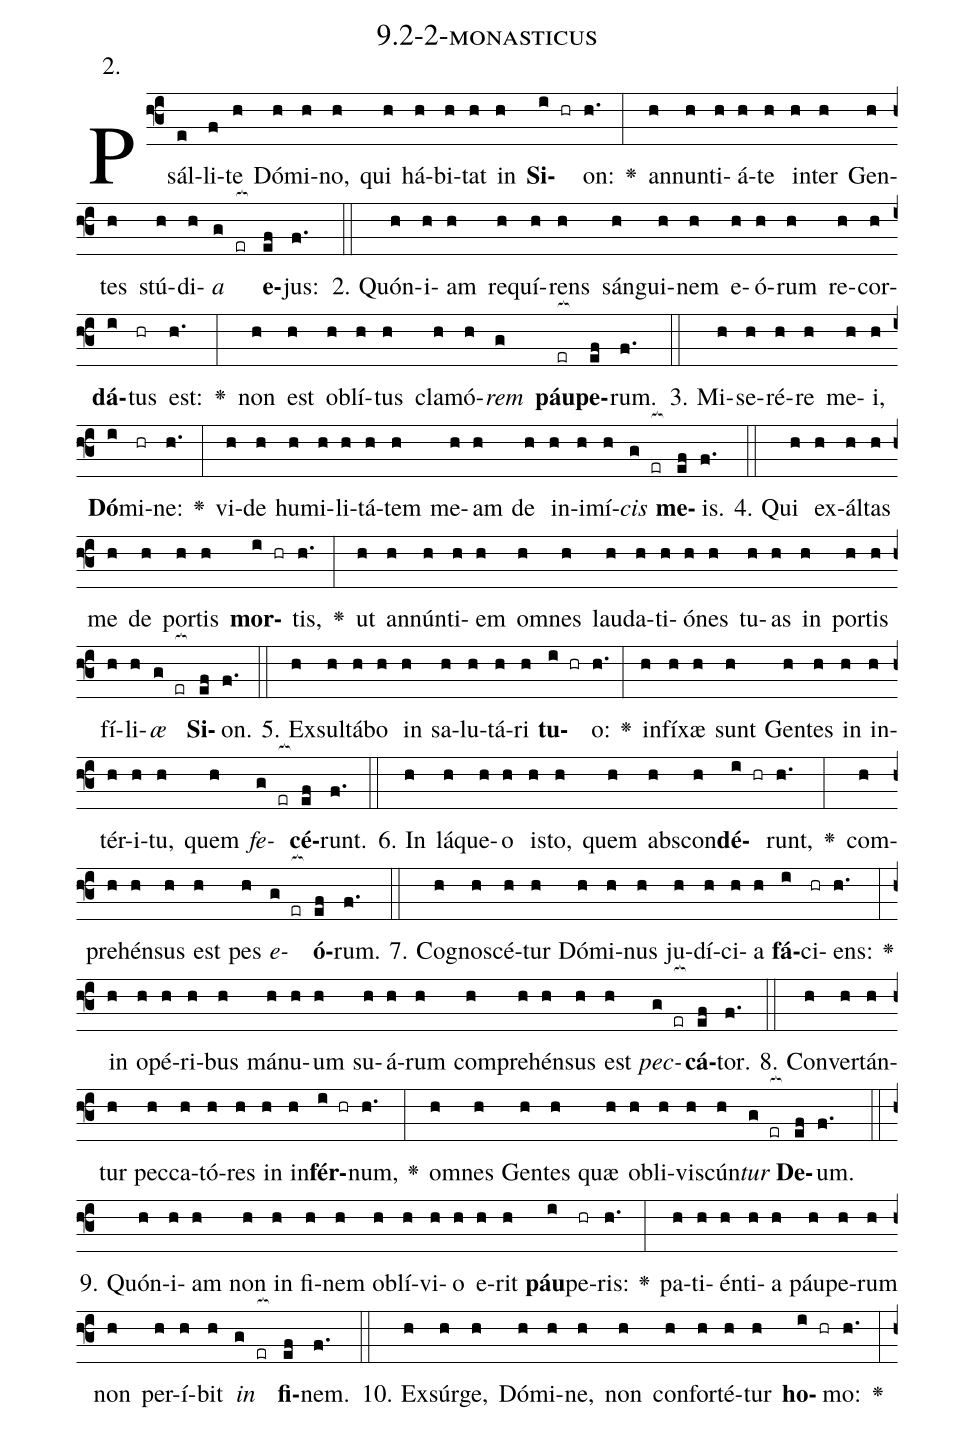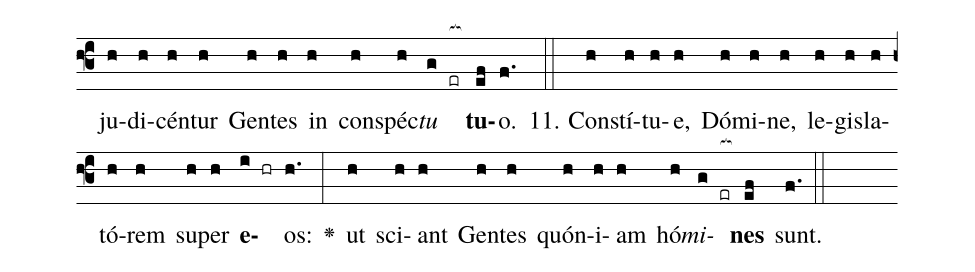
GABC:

name: 9.2-2-monasticus;
annotation: 2.;
%%
(f3)Psál(e)li(f)te(h) Dó(h)mi(h)no,(h) qui(h) há(h)bi(h)tat(h) in(h) <b>Si</b>(i hr)on:(h.) <v>\greheightstar</v>(:) an(h)nun(h)ti(h)á(h)te(h) in(h)ter(h) Gen(h)tes(h) stú(h)di(h)<i>a</i>(g er[ocb:1{]) <b>e</b>(ef[ocb:0}])jus:(f.) (::)
2. Quón(h)i(h)am(h) re(h)quí(h)rens(h) sán(h)gui(h)nem(h) e(h)ó(h)rum(h) re(h)cor(h)<b>dá</b>(i)tus(hr) est:(h.) <v>\greheightstar</v>(:) non(h) est(h) ob(h)lí(h)tus(h) cla(h)mó(h)<i>rem</i>(g) <b>páu</b>(er[ocb:1{])<b>pe</b>(ef[ocb:0}])rum.(f.) (::)
3. Mi(h)se(h)ré(h)re(h) me(h)i,(h) <b>Dó</b>(i)mi(hr)ne:(h.) <v>\greheightstar</v>(:) vi(h)de(h) hu(h)mi(h)li(h)tá(h)tem(h) me(h)am(h) de(h) in(h)i(h)mí(h)<i>cis</i>(g er[ocb:1{]) <b>me</b>(ef[ocb:0}])is.(f.) (::)
4. Qui(h) ex(h)ál(h)tas(h) me(h) de(h) por(h)tis(h) <b>mor</b>(i hr)tis,(h.) <v>\greheightstar</v>(:) ut(h) an(h)nún(h)ti(h)em(h) om(h)nes(h) lau(h)da(h)ti(h)ó(h)nes(h) tu(h)as(h) in(h) por(h)tis(h) fí(h)li(h)<i>æ</i>(g er[ocb:1{]) <b>Si</b>(ef[ocb:0}])on.(f.) (::)
5. Ex(h)sul(h)tá(h)bo(h) in(h) sa(h)lu(h)tá(h)ri(h) <b>tu</b>(i hr)o:(h.) <v>\greheightstar</v>(:) in(h)fí(h)xæ(h) sunt(h) Gen(h)tes(h) in(h) in(h)tér(h)i(h)tu,(h) quem(h) <i>fe</i>(g er[ocb:1{])<b>cé</b>(ef[ocb:0}])runt.(f.) (::)
6. In(h) lá(h)que(h)o(h) is(h)to,(h) quem(h) abs(h)con(h)<b>dé</b>(i hr)runt,(h.) <v>\greheightstar</v>(:) com(h)pre(h)hén(h)sus(h) est(h) pes(h) <i>e</i>(g er[ocb:1{])<b>ó</b>(ef[ocb:0}])rum.(f.) (::)
7. Co(h)gno(h)scé(h)tur(h) Dó(h)mi(h)nus(h) ju(h)dí(h)ci(h)a(h) <b>fá</b>(i)ci(hr)ens:(h.) <v>\greheightstar</v>(:) in(h) o(h)pé(h)ri(h)bus(h) má(h)nu(h)um(h) su(h)á(h)rum(h) com(h)pre(h)hén(h)sus(h) est(h) <i>pec</i>(g er[ocb:1{])<b>cá</b>(ef[ocb:0}])tor.(f.) (::)
8. Con(h)ver(h)tán(h)tur(h) pec(h)ca(h)tó(h)res(h) in(h) in(h)<b>fér</b>(i hr)num,(h.) <v>\greheightstar</v>(:) om(h)nes(h) Gen(h)tes(h) quæ(h) ob(h)li(h)vis(h)cún(h)<i>tur</i>(g er[ocb:1{]) <b>De</b>(ef[ocb:0}])um.(f.) (::)
9. Quón(h)i(h)am(h) non(h) in(h) fi(h)nem(h) ob(h)lí(h)vi(h)o(h) e(h)rit(h) <b>páu</b>(i)pe(hr)ris:(h.) <v>\greheightstar</v>(:) pa(h)ti(h)én(h)ti(h)a(h) páu(h)pe(h)rum(h) non(h) per(h)í(h)bit(h) <i>in</i>(g er[ocb:1{]) <b>fi</b>(ef[ocb:0}])nem.(f.) (::)
10. Ex(h)súr(h)ge,(h) Dó(h)mi(h)ne,(h) non(h) con(h)for(h)té(h)tur(h) <b>ho</b>(i hr)mo:(h.) <v>\greheightstar</v>(:) ju(h)di(h)cén(h)tur(h) Gen(h)tes(h) in(h) con(h)spéc(h)<i>tu</i>(g er[ocb:1{]) <b>tu</b>(ef[ocb:0}])o.(f.) (::)
11. Con(h)stí(h)tu(h)e,(h) Dó(h)mi(h)ne,(h) le(h)gis(h)la(h)tó(h)rem(h) su(h)per(h) <b>e</b>(i hr)os:(h.) <v>\greheightstar</v>(:) ut(h) sci(h)ant(h) Gen(h)tes(h) quón(h)i(h)am(h) hó(h)<i>mi</i>(g er[ocb:1{])<b>nes</b>(ef[ocb:0}]) sunt.(f.) (::)
